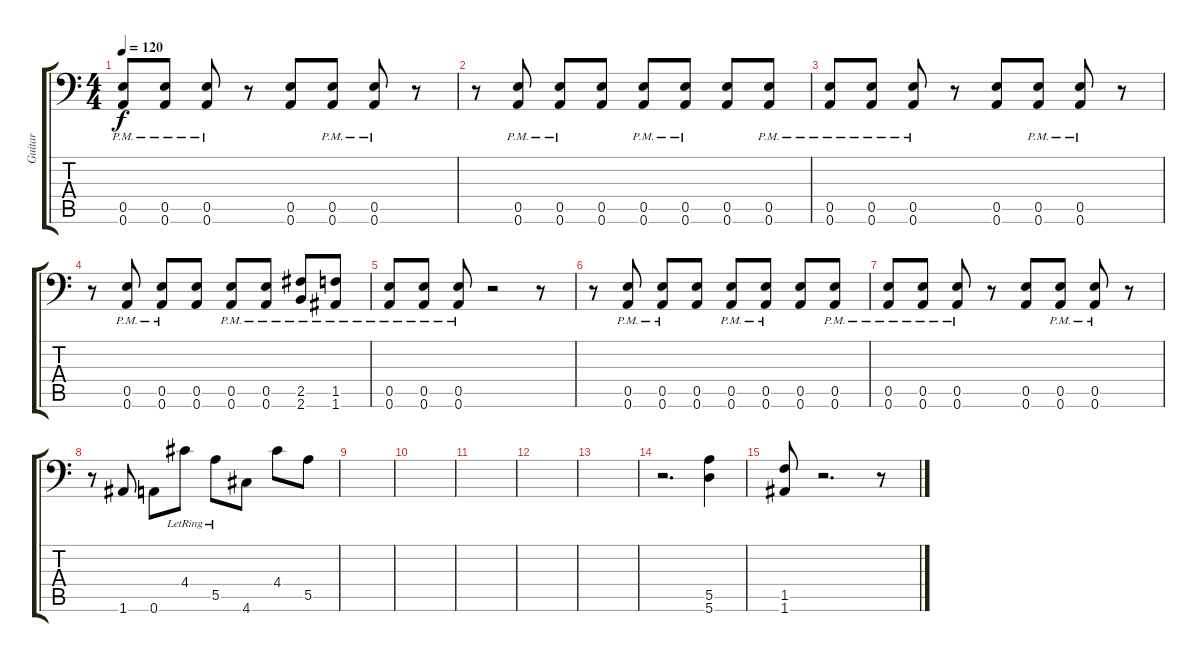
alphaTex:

\track ("Guitar" "Guitar") {instrument distortionguitar}
\staff {score tabs}
\tuning (B3 Gb3 D3 A2 E2 A1) {hide}
\ts (4 4)
\tempo 120
\clef f4
\ks c
(0.5{pm} 0.6{pm}).8{dy f} (0.5{pm} 0.6{pm}).8 (0.5{pm} 0.6{pm}).8 r.8 (0.5 0.6).8 (0.5{pm} 0.6{pm}).8 (0.5{pm} 0.6{pm}).8 r.8 |
r.8 (0.5{pm} 0.6{pm}).8 (0.5{pm} 0.6{pm}).8 (0.5 0.6).8 (0.5{pm} 0.6{pm}).8 (0.5{pm} 0.6{pm}).8 (0.5 0.6).8 (0.5{pm} 0.6{pm}).8 |
(0.5{pm} 0.6{pm}).8 (0.5{pm} 0.6{pm}).8 (0.5{pm} 0.6{pm}).8 r.8 (0.5 0.6).8 (0.5{pm} 0.6{pm}).8 (0.5{pm} 0.6{pm}).8 r.8 |
r.8 (0.5{pm} 0.6{pm}).8 (0.5{pm} 0.6{pm}).8 (0.5 0.6).8 (0.5{pm} 0.6{pm}).8 (0.5{pm} 0.6{pm}).8 (2.5{pm} 2.6{pm}).8 (1.5{pm} 1.6{pm}).8 |
(0.5{pm} 0.6{pm}).8 (0.5{pm} 0.6{pm}).8 (0.5{pm} 0.6{pm}).8 r.2 r.8 |
r.8 (0.5{pm} 0.6{pm}).8 (0.5{pm} 0.6{pm}).8 (0.5 0.6).8 (0.5{pm} 0.6{pm}).8 (0.5{pm} 0.6{pm}).8 (0.5 0.6).8 (0.5{pm} 0.6{pm}).8 |
(0.5{pm} 0.6{pm}).8 (0.5{pm} 0.6{pm}).8 (0.5{pm} 0.6{pm}).8 r.8 (0.5 0.6).8 (0.5{pm} 0.6{pm}).8 (0.5{pm} 0.6{pm}).8 r.8 |
r.8 1.6.8 0.6.8 4.4{lr}.8 5.5{lr}.8 4.6.8 4.4.8 5.5.8 |
|
|
|
|
|
r.2{d} (5.5 5.6).4 |
(1.5 1.6).8 r.2{d} r.8
